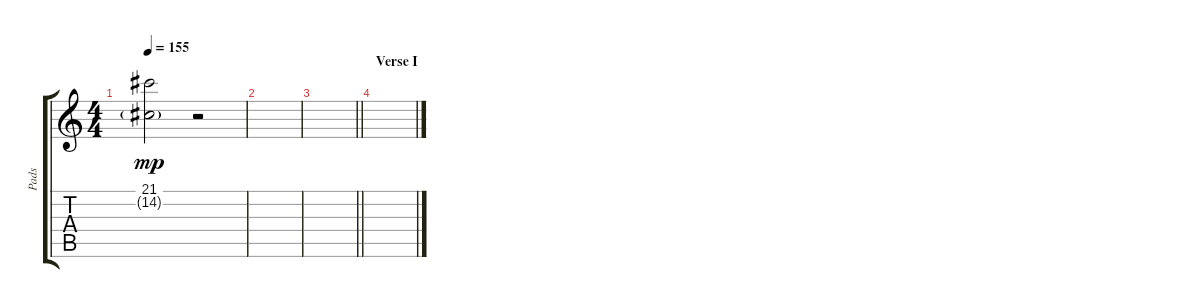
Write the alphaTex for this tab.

\track ("Pads" "Pads") {instrument choiraahs}
\staff {score tabs}
\tuning (E4 B3 G3 D3 A2 E2) {hide}
\ts (4 4)
\tempo 155
\clef g2
\ks c
(21.1 14.2{g}).2{dy mp} r.2 |
|
\barLineRight lightlight
|
\section ("" "Verse I")
